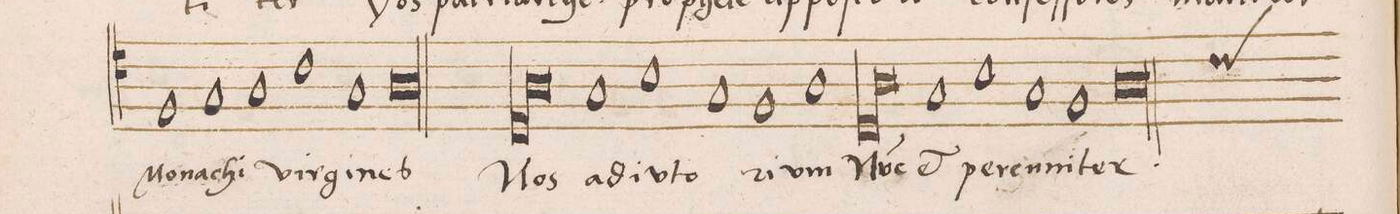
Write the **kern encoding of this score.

**kern	**text
*I"TENOR	*
*clefC4	*
*k[]	*
*met(C|)	*
*M2/1	*
1F	Mo-
=57-	=57-
1G	-na-
1A	-chi
=58-	=58-
1c	vir-
1G	-gi-
=59-	=59-
0Al	-nes
=60||	=60||
*lig	*
1D	Nos
1A	.
*Xlig	*
=61-	=61-
1G	ad-
1B-y	-iv-
=62-	=62-
1G	-to-
1F	-ri-
=63-	=63-
1A	-vm
*lig	*
1D	Nu(n)c
=64-	=64-
1A	.
*Xlig	*
1G	et
=65-	=65-
1Bny	pe-
1G	-ren-
=66-	=66-
1F	-ni-
*custos:c	*
1Al	-ter.
=67||	=67||
*-	*-
